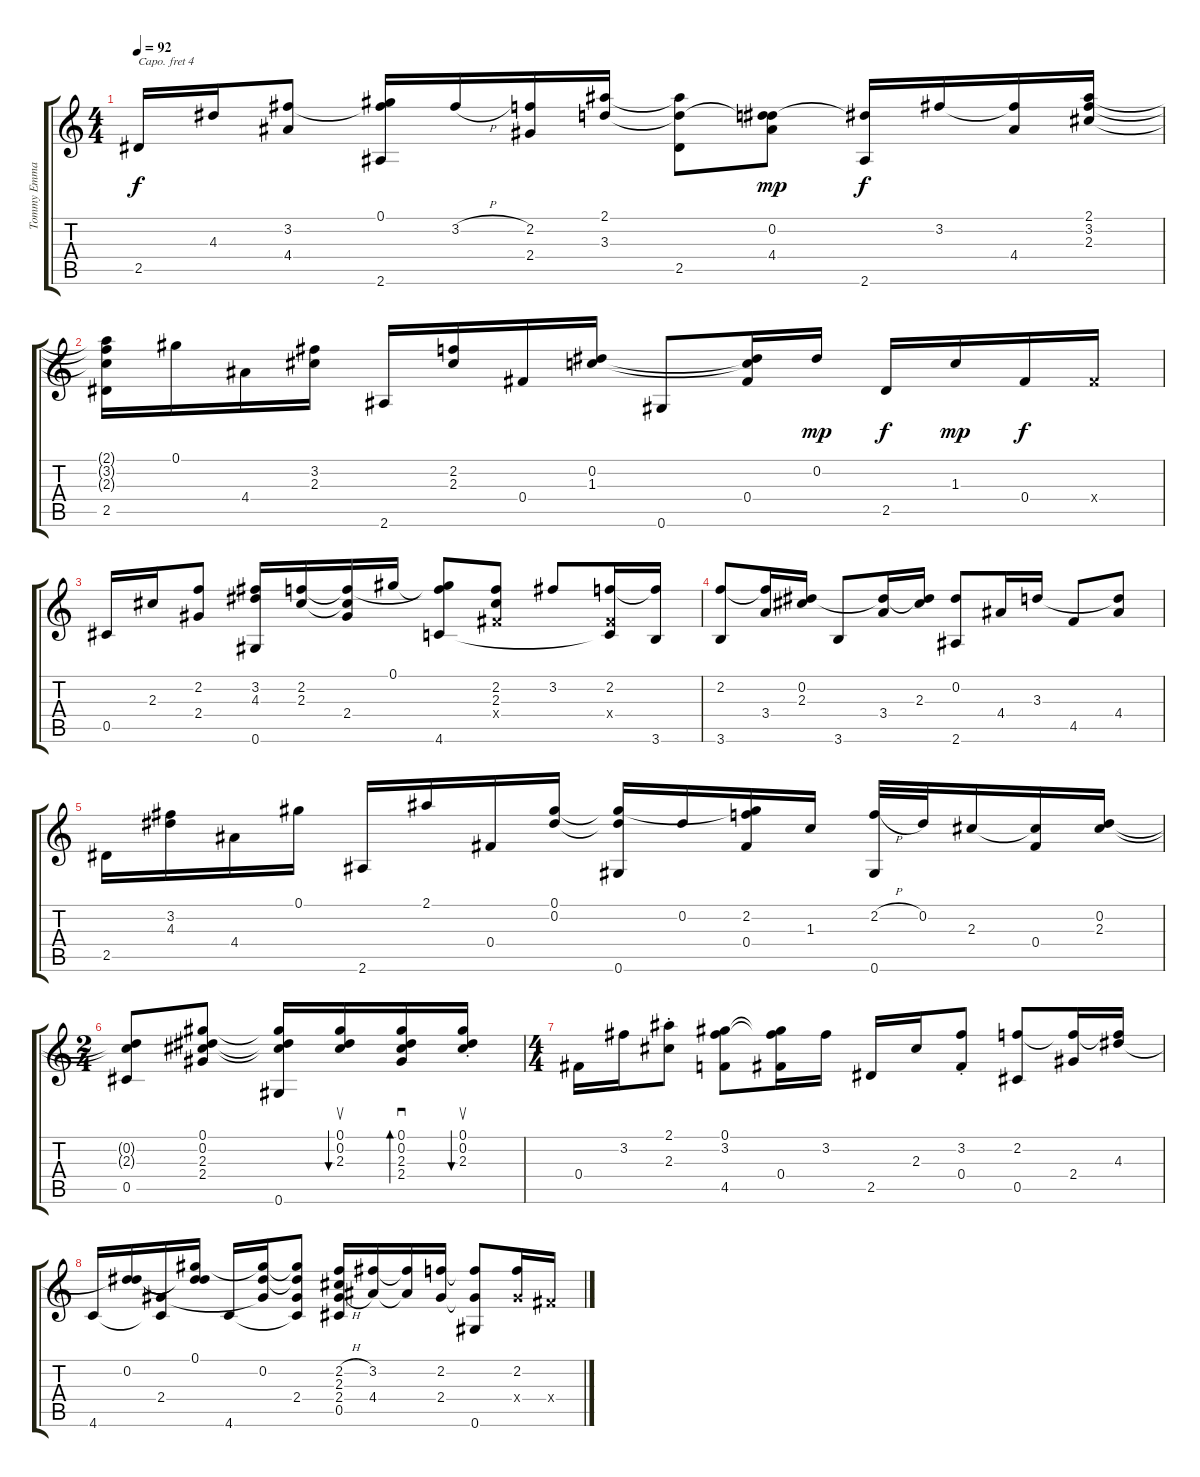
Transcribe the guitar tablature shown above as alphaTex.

\track ("Tommy Emmanuel" "Tommy Emma") {instrument acousticguitarsteel}
\staff {score tabs}
\capo 4
\tuning (E4 B3 G3 D3 A2 E2) {hide}
\ts (4 4)
\tempo 92
\clef g2
\ks c
2.5.16{dy f} 4.3.16 (3.2 4.4).8 (0.1 3.2{t} 2.6).16 3.2{h}.16 (2.2 2.4).16 (2.1 3.3).16 (2.1{t} 3.3{t} 2.5).8 (0.2 3.3{t} 4.4).8{dy mp} (0.2{t} 2.6).16{dy f} 3.2.16 (3.2{t} 4.4).16 (2.1 3.2 2.3).16 |
(2.1{t} 3.2{t} 2.3{t} 2.5).16 0.1.16 4.4.16 (3.2 2.3).16 2.6.16 (2.2 2.3).16 0.4.16 (0.2 1.3).16 0.6.8 (0.2{t} 1.3{t} 0.4).16 0.2.16{dy mp} 2.5.16{dy f} 1.3.16{dy mp} 0.4.16{dy f} 0.4{x}.16 |
0.5.16 2.3.16 (2.2 2.4).8 (3.2 4.3 0.6).16 (2.2 2.3).16 (2.2{t} 2.3{t} 2.4).16 0.1.16 (0.1{t} 2.2{t} 4.6).8 (2.2 2.3 0.4{x}).8 3.2.8 (2.2 0.4{x} 4.6{t}).16 (2.2{t} 3.6).16 |
(2.2 3.6).8 (2.2{t} 3.4).16 (0.2 2.3).16 3.6.8 (0.2{t} 3.4).16 (0.2{t} 2.3).16 (0.2 2.6).8 4.4.16 3.3.16 4.5.8 (3.3{t} 4.4).8 |
2.5.16 (3.2 4.3).16 4.4.16 0.1.16 2.6.16 2.1.16 0.4.16 (0.1 0.2).16 (0.1{t} 0.2{t} 0.6).16 0.2.16 (0.1{t} 2.2 0.4).16 1.3.16 (2.2{h} 0.6).32 0.2.32 2.3.16 (2.3{t} 0.4).16 (0.2 2.3).16 |
\ts (2 4)
(0.2{t} 2.3{t} 0.5).8 (0.1 0.2 2.3 2.4).8 (0.1{t} 0.2{t} 2.3{t} 0.6).16 (0.1 0.2 2.3).16{su bu 60} (0.1 0.2 2.3 2.4).16{sd bd 60} (0.1{st} 0.2{st} 2.3{st}).16{su bu 60} |
\ts (4 4)
0.4.16 3.2.16 (2.1{st} 2.3{st}).8 (0.1 3.2 4.5).8 (0.1{t} 3.2{t} 0.4).16 3.2.16 2.5.16 2.3.16 (3.2{st} 0.4{st}).8 (2.2 0.5).8 (2.2{t} 2.4).16 (2.2{t} 4.3).16 |
4.6.16 (0.2 4.3{t}).16 (2.4 4.6{t}).16 (0.1 0.2{t} 4.3{t}).16 4.6.16 (0.1{t} 0.2 2.4{t}).16 (0.1{t} 0.2{t} 2.4 4.6{t}).8 (2.2{h} 2.3 2.4{h} 0.5).16 (3.2 4.4).16 (3.2{t} 4.4{t}).16 (2.2 2.4).16 (2.2{t} 2.4{t} 0.6).8 (2.2 2.4{x}).16 0.4{x}.16
